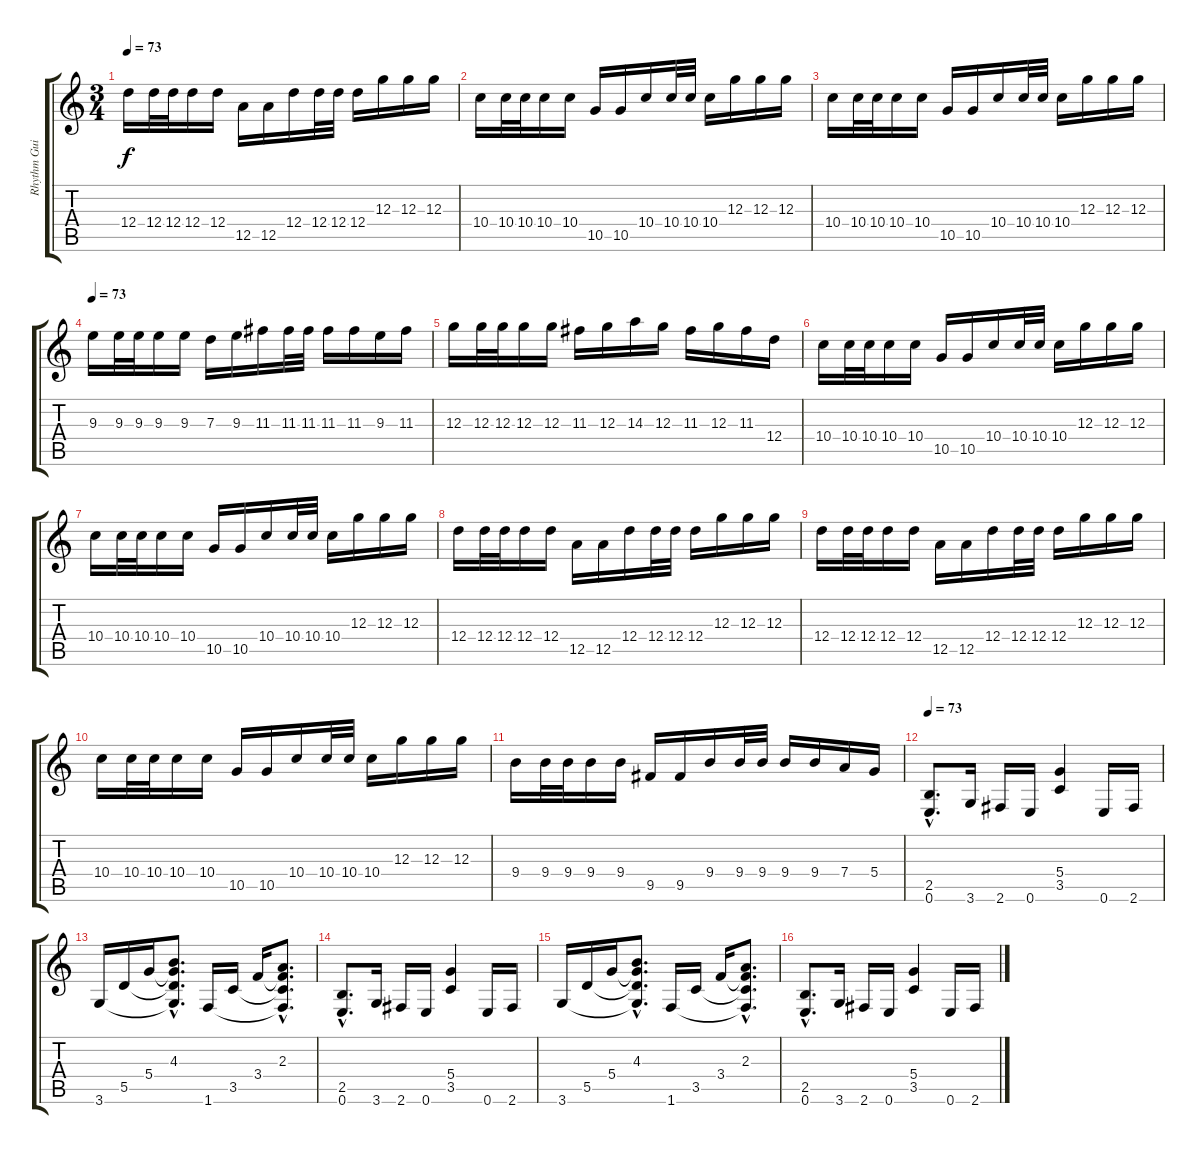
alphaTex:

\track ("Rhythm Guitar (left)" "Rhythm Gui") {instrument distortionguitar}
\staff {score tabs}
\tuning (E4 B3 G3 D3 A2 E2) {hide}
\ts (3 4)
\tempo 73
\clef g2
\ks c
12.4.16{dy f} 12.4.32 12.4.32 12.4.16 12.4.16 12.5.16 12.5.16 12.4.16 12.4.32 12.4.32 12.4.16 12.3.16 12.3.16 12.3.16 |
10.4.16 10.4.32 10.4.32 10.4.16 10.4.16 10.5.16 10.5.16 10.4.16 10.4.32 10.4.32 10.4.16 12.3.16 12.3.16 12.3.16 |
10.4.16 10.4.32 10.4.32 10.4.16 10.4.16 10.5.16 10.5.16 10.4.16 10.4.32 10.4.32 10.4.16 12.3.16 12.3.16 12.3.16 |
\tempo 73
9.3.16 9.3.32 9.3.32 9.3.16 9.3.16 7.3.16 9.3.16 11.3.16 11.3.32 11.3.32 11.3.16 11.3.16 9.3.16 11.3.16 |
12.3.16 12.3.32 12.3.32 12.3.16 12.3.16 11.3.16 12.3.16 14.3.16 12.3.16 11.3.16 12.3.16 11.3.16 12.4.16 |
10.4.16 10.4.32 10.4.32 10.4.16 10.4.16 10.5.16 10.5.16 10.4.16 10.4.32 10.4.32 10.4.16 12.3.16 12.3.16 12.3.16 |
10.4.16 10.4.32 10.4.32 10.4.16 10.4.16 10.5.16 10.5.16 10.4.16 10.4.32 10.4.32 10.4.16 12.3.16 12.3.16 12.3.16 |
12.4.16 12.4.32 12.4.32 12.4.16 12.4.16 12.5.16 12.5.16 12.4.16 12.4.32 12.4.32 12.4.16 12.3.16 12.3.16 12.3.16 |
12.4.16 12.4.32 12.4.32 12.4.16 12.4.16 12.5.16 12.5.16 12.4.16 12.4.32 12.4.32 12.4.16 12.3.16 12.3.16 12.3.16 |
10.4.16 10.4.32 10.4.32 10.4.16 10.4.16 10.5.16 10.5.16 10.4.16 10.4.32 10.4.32 10.4.16 12.3.16 12.3.16 12.3.16 |
9.4.16 9.4.32 9.4.32 9.4.16 9.4.16 9.5.16 9.5.16 9.4.16 9.4.32 9.4.32 9.4.16 9.4.16 7.4.16 5.4.16 |
\tempo 73
(2.5{hac} 0.6{hac}).8{d} 3.6.16 2.6.16 0.6.16 (5.4 3.5).4 0.6.16 2.6.16 |
3.6.16 5.5.16 5.4.16 (4.3{hac} 5.4{hac t} 5.5{hac t} 3.6{hac t}).8{d} 1.6.16 3.5.16 3.4.16 (2.3{hac} 3.4{hac t} 3.5{hac t} 1.6{hac t}).8{d} |
(2.5{hac} 0.6{hac}).8{d} 3.6.16 2.6.16 0.6.16 (5.4 3.5).4 0.6.16 2.6.16 |
3.6.16 5.5.16 5.4.16 (4.3{hac} 5.4{hac t} 5.5{hac t} 3.6{hac t}).8{d} 1.6.16 3.5.16 3.4.16 (2.3{hac} 3.4{hac t} 3.5{hac t} 1.6{hac t}).8{d} |
(2.5{hac} 0.6{hac}).8{d} 3.6.16 2.6.16 0.6.16 (5.4 3.5).4 0.6.16 2.6.16
